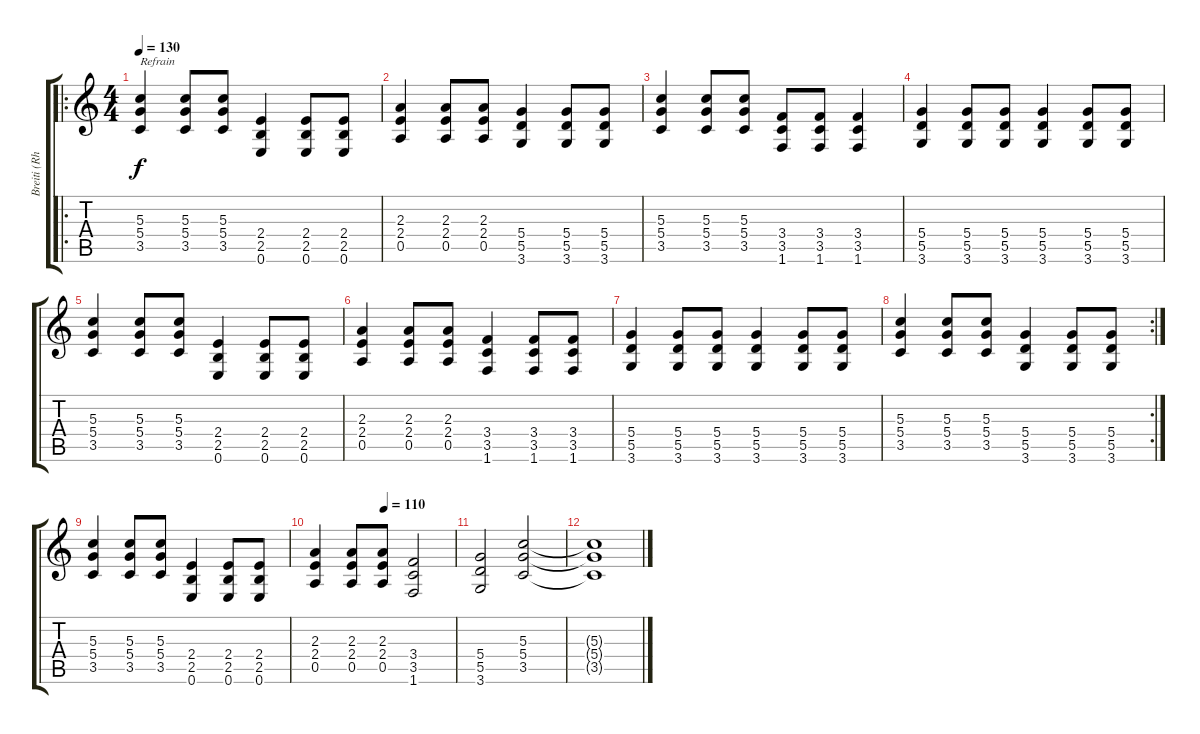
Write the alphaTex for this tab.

\track ("Breiti (Rhythm Guitar)" "Breiti (Rh") {instrument overdrivenguitar}
\staff {score tabs}
\tuning (E4 B3 G3 D3 A2 E2) {hide}
\ro
\ts (4 4)
\tempo 130
\clef g2
\ks c
(5.3 5.4 3.5).4{txt "Refrain" dy f} (5.3 5.4 3.5).8 (5.3 5.4 3.5).8 (2.4 2.5 0.6).4 (2.4 2.5 0.6).8 (2.4 2.5 0.6).8 |
(2.3 2.4 0.5).4 (2.3 2.4 0.5).8 (2.3 2.4 0.5).8 (5.4 5.5 3.6).4 (5.4 5.5 3.6).8 (5.4 5.5 3.6).8 |
(5.3 5.4 3.5).4 (5.3 5.4 3.5).8 (5.3 5.4 3.5).8 (3.4 3.5 1.6).8 (3.4 3.5 1.6).8 (3.4 3.5 1.6).4 |
(5.4 5.5 3.6).4 (5.4 5.5 3.6).8 (5.4 5.5 3.6).8 (5.4 5.5 3.6).4 (5.4 5.5 3.6).8 (5.4 5.5 3.6).8 |
(5.3 5.4 3.5).4 (5.3 5.4 3.5).8 (5.3 5.4 3.5).8 (2.4 2.5 0.6).4 (2.4 2.5 0.6).8 (2.4 2.5 0.6).8 |
(2.3 2.4 0.5).4 (2.3 2.4 0.5).8 (2.3 2.4 0.5).8 (3.4 3.5 1.6).4 (3.4 3.5 1.6).8 (3.4 3.5 1.6).8 |
(5.4 5.5 3.6).4 (5.4 5.5 3.6).8 (5.4 5.5 3.6).8 (5.4 5.5 3.6).4 (5.4 5.5 3.6).8 (5.4 5.5 3.6).8 |
\rc 2
(5.3 5.4 3.5).4 (5.3 5.4 3.5).8 (5.3 5.4 3.5).8 (5.4 5.5 3.6).4 (5.4 5.5 3.6).8 (5.4 5.5 3.6).8 |
(5.3 5.4 3.5).4 (5.3 5.4 3.5).8 (5.3 5.4 3.5).8 (2.4 2.5 0.6).4 (2.4 2.5 0.6).8 (2.4 2.5 0.6).8 |
\tempo (110 0.5)
(2.3 2.4 0.5).4 (2.3 2.4 0.5).8 (2.3 2.4 0.5).8 (3.4 3.5 1.6).2 |
(5.4 5.5 3.6).2 (5.3 5.4 3.5).2 |
(5.3{t} 5.4{t} 3.5{t}).1
